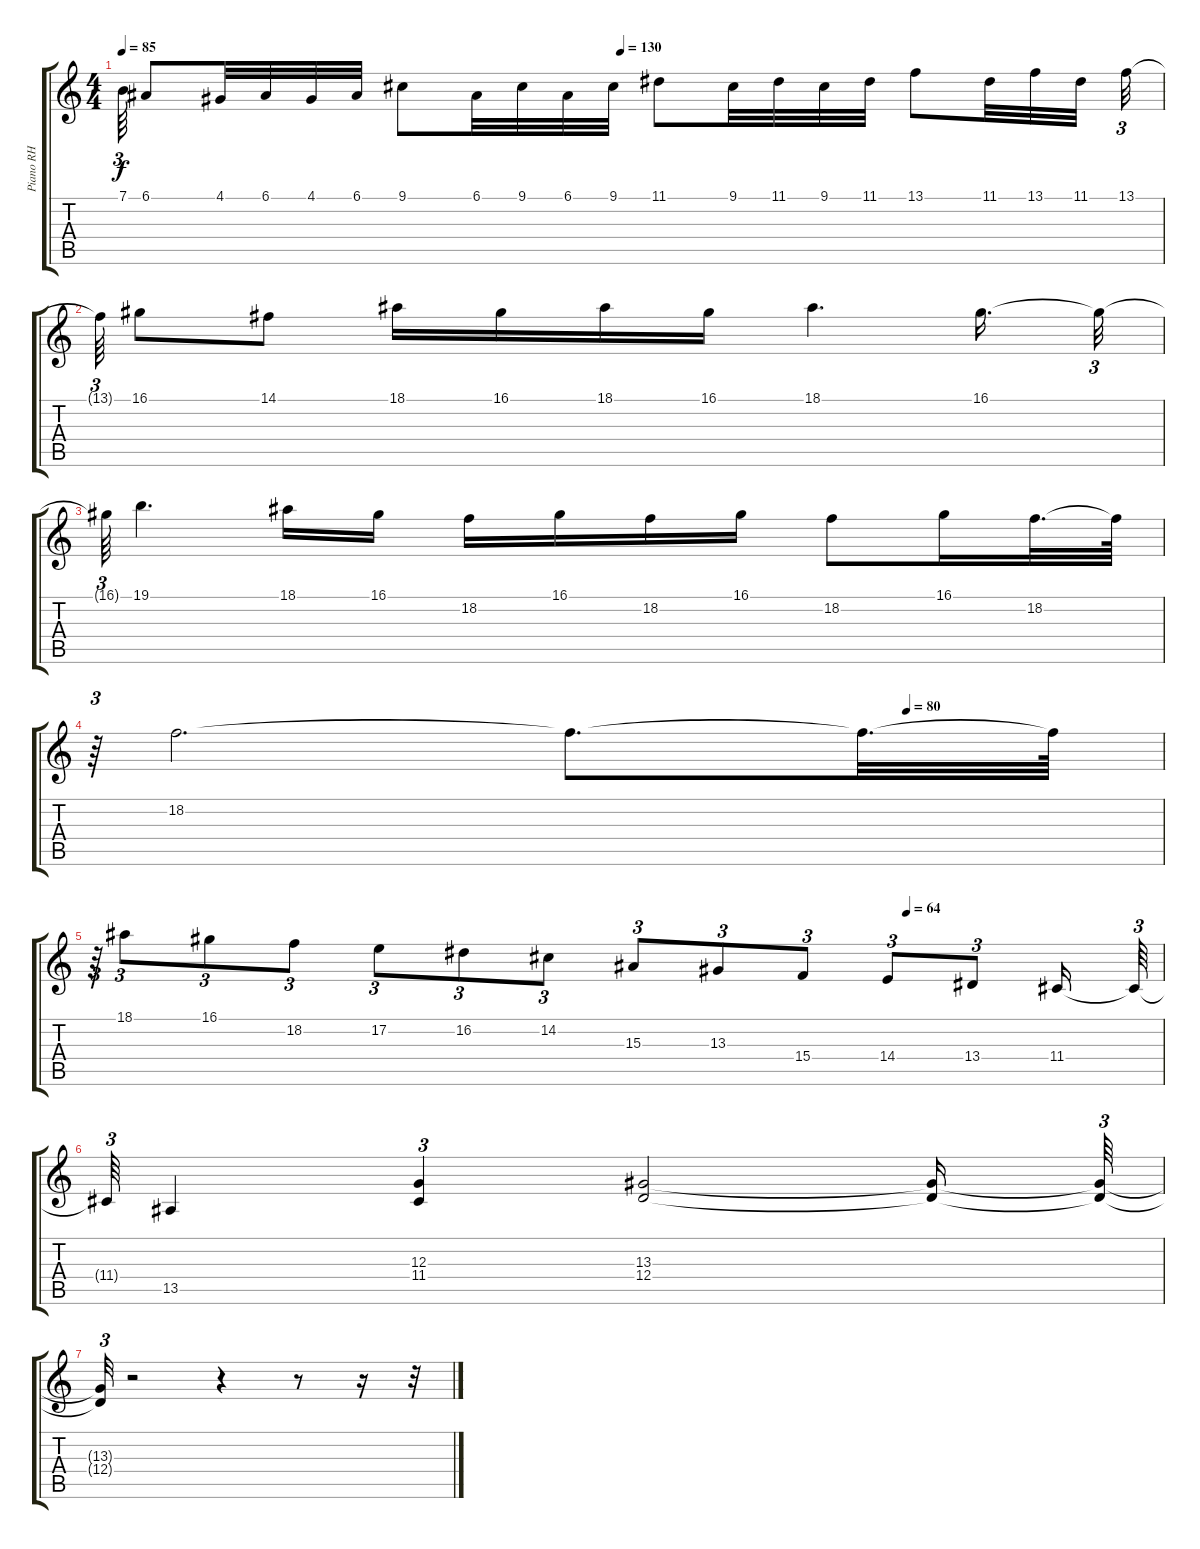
\track ("Piano RH" "Piano RH") {instrument acousticgrandpiano}
\staff {score tabs}
\tuning (E4 B3 G3 D3 A2 E2) {hide}
\ts (4 4)
\tempo 85
\tempo (130 0.4791666666666667)
\clef g2
\ks c
7.1{t}.64{tu (3 2) dy f} 6.1.8 4.1.32 6.1.32 4.1.32 6.1.32 9.1.8 6.1.32 9.1.32 6.1.32 9.1.32 11.1.8 9.1.32 11.1.32 9.1.32 11.1.32 13.1.8 11.1.32 13.1.32 11.1.32{beam splitsecondary} 13.1.32{tu (3 2)} |
13.1{t}.64{tu (3 2)} 16.1.8 14.1.8 18.1.16 16.1.16 18.1.16 16.1.16 18.1.4{d} 16.1.16{d} 16.1{t}.32{tu (3 2)} |
16.1{t}.64{tu (3 2)} 19.1.4{d} 18.1.16 16.1.16 18.2.16 16.1.16 18.2.16 16.1.16 18.2.8 16.1.16 18.2.32{d} 18.2{t}.64 |
\tempo (80 0.7604166666666666)
r.64{tu (3 2)} 18.2.2{d} 18.2{t}.8{d} 18.2{t}.32{d} 18.2{t}.64 |
\tempo (64 0.7604166666666666)
r.64{tu (3 2)} 18.1.8{tu (3 2)} 16.1.8{tu (3 2)} 18.2.8{tu (3 2)} 17.2.8{tu (3 2)} 16.2.8{tu (3 2)} 14.2.8{tu (3 2)} 15.3.8{tu (3 2)} 13.3.8{tu (3 2)} 15.4.8{tu (3 2)} 14.4.8{tu (3 2)} 13.4.8{tu (3 2)} 11.4.16 11.4{t}.64{tu (3 2)} |
11.4{t}.64{tu (3 2)} 13.5.4 (12.3 11.4).4{tu (3 2)} (13.3 12.4).2 (13.3{t} 12.4{t}).16 (13.3{t} 12.4{t}).64{tu (3 2)} |
(13.3{t} 12.4{t}).32{tu (3 2)} r.2 r.4 r.8 r.16 r.32
